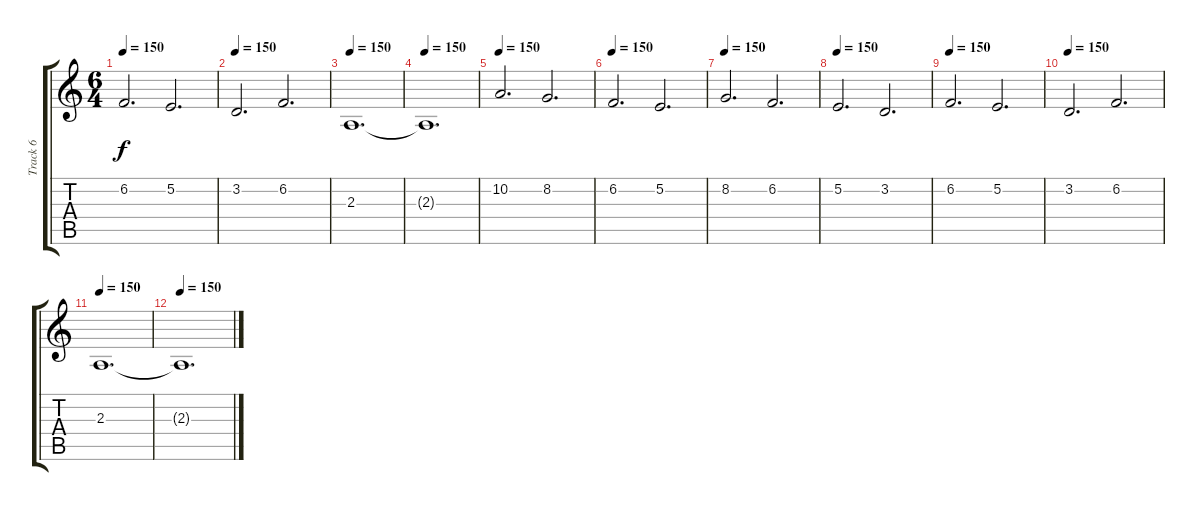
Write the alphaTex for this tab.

\track ("Track 6" "Track 6") {instrument stringensemble2}
\staff {score tabs}
\tuning (E4 B3 G3 D3 A2 E2) {hide}
\ts (6 4)
\tempo 150
\clef g2
\ks c
6.2.2{d dy f} 5.2.2{d} |
\tempo 150
3.2.2{d} 6.2.2{d} |
\tempo 150
2.3.1{d} |
\tempo 150
2.3{t}.1{d} |
\tempo 150
10.2.2{d} 8.2.2{d} |
\tempo 150
6.2.2{d} 5.2.2{d} |
\tempo 150
8.2.2{d} 6.2.2{d} |
\tempo 150
5.2.2{d} 3.2.2{d} |
\tempo 150
6.2.2{d} 5.2.2{d} |
\tempo 150
3.2.2{d} 6.2.2{d} |
\tempo 150
2.3.1{d} |
\tempo 136
\tempo 150
2.3{t}.1{d}
